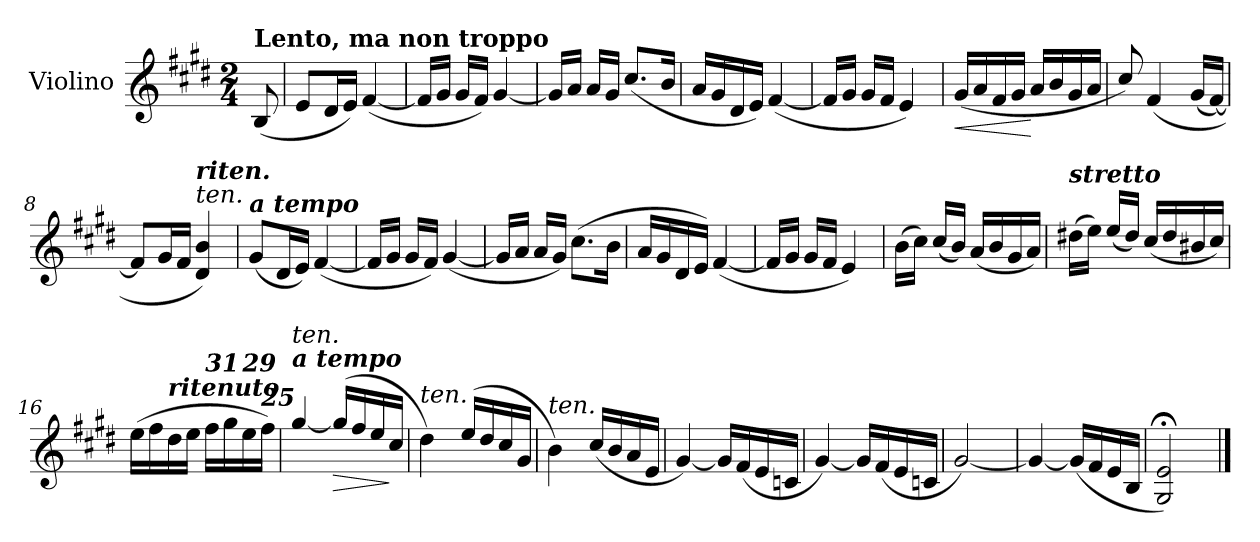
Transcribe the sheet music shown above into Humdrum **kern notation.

**kern	**dynam
*part1	*part1
*staff1	*staff1
*I"Violino	*
*I'Vln.	*
*clefG2	*
*k[f#c#g#d#]	*
*M2/4	*
*MM100	*
=	=
!LO:TX:a:B:t=Lento, ma non troppo	!
(>8B/	.
=1	=1
8e/L	.
16d#/L	.
16e/JJ)	.
(<[4f#/	.
=2	=2
16f#/LL]	.
16g#/JJ	.
16g#/LL	.
16f#/JJ)	.
[4g#/	.
!!LO:LB:g=z
=3	=3
16g#/LL]	.
16a/JJ	.
16a/LL	.
16g#/JJ	.
(<8.cc#/L	.
16b/Jk	.
=4	=4
16a/LL	.
16g#/	.
16d#/	.
16e/JJ)	.
(>[4f#/	.
=5	=5
16f#/LL]	.
16g#/JJ	.
16g#/LL	.
16f#/JJ	.
4e/)	.
!!LO:LB:g=z
=6	=6
!	!LO:HP:b
(<16g#/LL	<
16a/	.
16f#/	.
16g#/JJ	.
16a/LL	[
16b/	.
16g#/	.
16a/JJ	.
=7	=7
8cc#/)	.
(>4f#/	.
(>16g#/LL	.
[16f#/JJ)	.
=8	=8
8f#/L]	.
16g#/L	.
16f#/JJ	.
!LO:TX:a:i:t=ten.	!
!LO:TX:a:Bi:t=riten.	!
4d#/ 4b/)	.
!!LO:LB:g=z
=9	=9
!LO:TX:a:Bi:t=a tempo	!
(<8g#/L	.
16d#/L	.
16e/JJ)	.
(<[4f#/	.
=10	=10
16f#/LL]	.
16g#/JJ	.
16g#/LL	.
16f#/JJ)	.
(<[4g#/	.
=11	=11
16g#/LL]	.
16a/JJ	.
16a/LL	.
16g#/JJ)	.
(>8.cc#\L	.
16b\Jk	.
=12	=12
16a/LL	.
16g#/	.
16d#/	.
16e/JJ)	.
(>[4f#/	.
!!LO:LB:g=z
=13	=13
16f#/LL]	.
16g#/JJ	.
16g#/LL	.
16f#/JJ	.
4e/)	.
=14	=14
(>16b\LL	.
16cc#\JJ)	.
(<16cc#/LL	.
16b/JJ)	.
(<16a/LL	.
16b/	.
16g#/	.
16a/JJ)	.
=15	=15
!LO:TX:a:Bi:t=stretto	!
(>16dd#X\LL	.
16ee\JJ)	.
(<16ee/LL	.
16dd#/JJ)	.
(<16cc#/LL	.
16dd#/	.
16b#X/	.
16cc#/JJ)	.
!!LO:LB:g=z
=16	=16
(>16ee\LL	.
16ff#\	.
!LO:TX:a:Bi:t=ritenuto	!
16dd#\	.
16ee\JJ	.
!LO:TX:a:Bi:t=31	!
16ff#\LL	.
16gg#\	.
!LO:TX:a:Bi:t=29	!
16ee\	.
!LO:TX:a:Bi:t=25	!
16ff#\JJ)	.
=17	=17
!LO:TX:a:Bi:t=a tempo	!
!LO:TX:a:i:t=ten.	!
[4gg#/	.
!	!LO:HP:b
(<16gg#/LL]	>
16ff#/	.
16ee/	.
16cc#/JJ	]
=18	=18
!LO:TX:a:i:t=ten.	!
4dd#\)	.
(<16ee/LL	.
16dd#/	.
16cc#/	.
16g#/JJ	.
!!LO:LB:g=z
=19	=19
!LO:TX:a:i:t=ten.	!
4b\)	.
(<16cc#/LL	.
16b/	.
16a/	.
16e/JJ	.
=20	=20
[4g#/)	.
16g#/LL]	.
(<16f#/	.
16e/	.
16cn/JJ	.
=21	=21
[4g#/)	.
16g#/LL]	.
(<16f#/	.
16e/	.
16cn/JJ	.
!!LO:LB:g=z
=22	=22
[2g#/)	.
=23	=23
4g#/_	.
(<16g#/LL]	.
16f#/	.
16e/	.
16B/JJ	.
=24	=24
2G#/;< 2e/;<)	.
==	==
*-	*-
